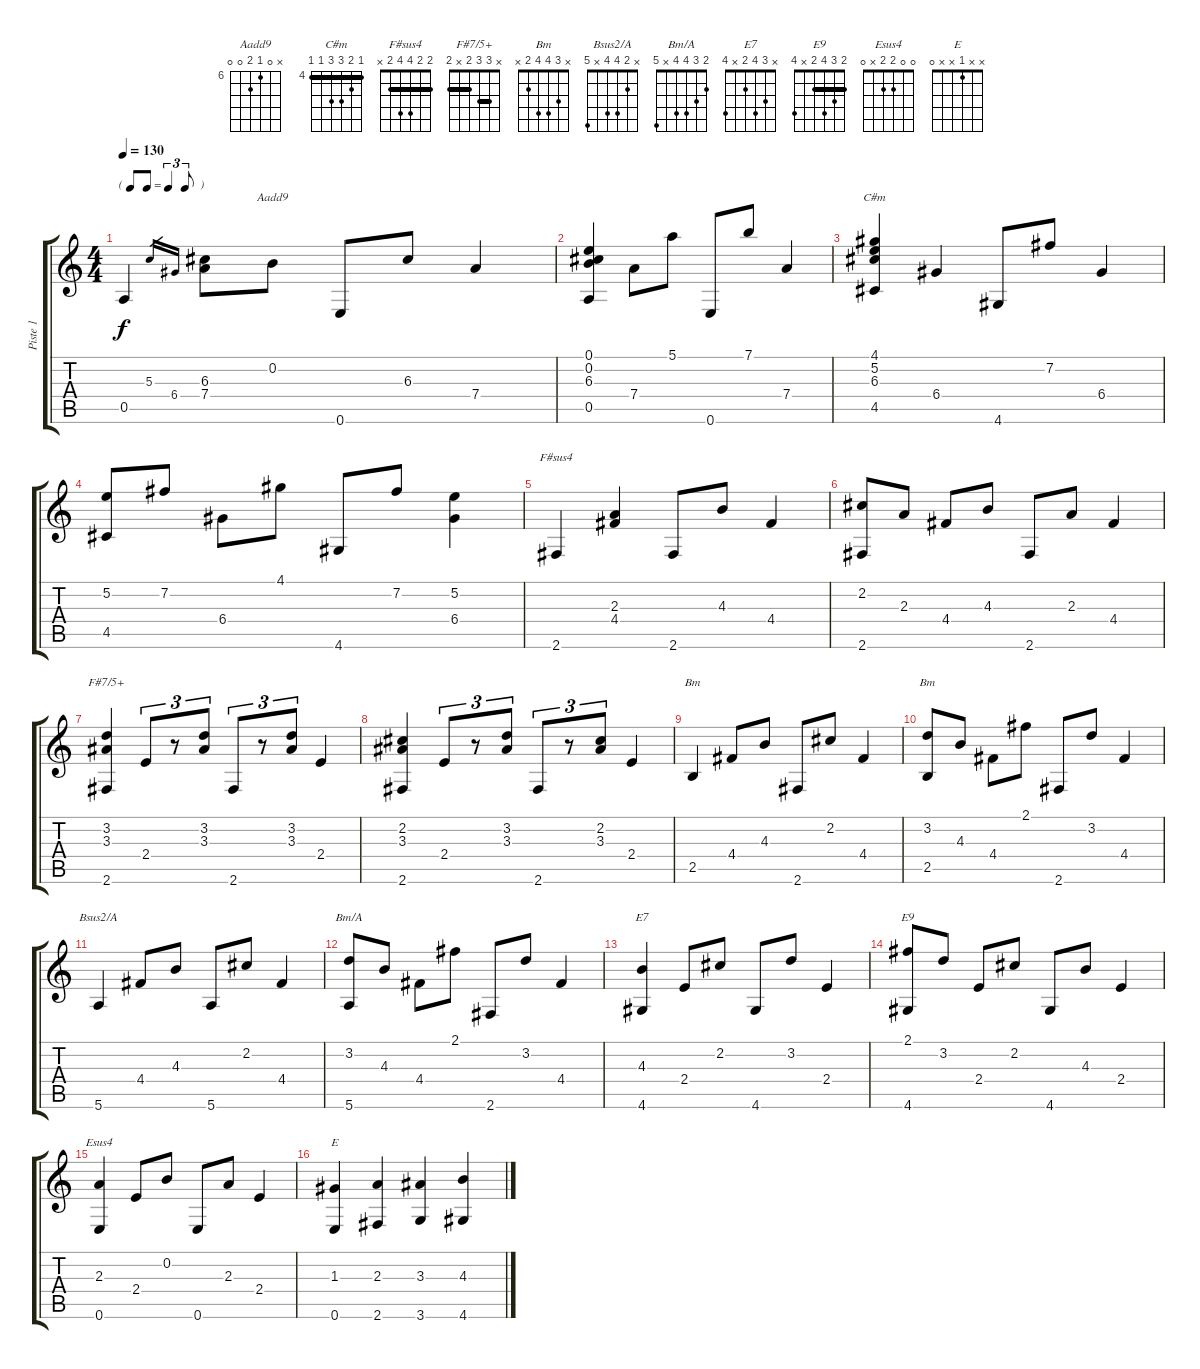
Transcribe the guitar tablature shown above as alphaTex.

\track ("Piste 1" "Piste 1") {instrument acousticguitarnylon}
\staff {score tabs}
\tuning (E4 B3 G3 D3 A2 E2) {hide}
\chord ("Aadd9" x 0 6 7 0 0) {firstfret 6}
\chord ("C#m" 4 5 6 6 4 4) {firstfret 4 barre 4}
\chord ("F#sus4" 2 2 4 4 2 x) {barre 2}
\chord ("F#7/5+" x 3 3 2 x 2) {barre (2 3)}
\chord ("Bm" x 3 4 4 2 2) {barre 2}
\chord ("Bm" x 3 4 4 2 x)
\chord ("Bsus2/A" x 2 4 4 x 5)
\chord ("Bm/A" 2 3 4 4 x 5)
\chord ("E7" x 3 4 2 x 4)
\chord ("E9" 2 3 4 2 x 4) {barre 2}
\chord ("Esus4" 0 0 2 2 x 0)
\chord ("E" x x 1 x x 0)
\ts (4 4)
\tf triplet8th
\tempo 130
\clef g2
\ks c
0.5.4{dy f instrument acousticguitarnylon} 5.3.16{gr} 6.4.16{gr} (6.3 7.4).8 0.2.8{ch "Aadd9"} 0.6.8 6.3.8 7.4.4 |
(0.1 0.2 6.3 0.5).4 7.4.8 5.1.8 0.6.8 7.1.8 7.4.4 |
(4.1 5.2 6.3 4.5).4{ch "C#m"} 6.4.4 4.6.8 7.2.8 6.4.4 |
(5.2 4.5).8 7.2.8 6.4.8 4.1.8 4.6.8 7.2.8 (5.2 6.4).4 |
2.6.4{ch "F#sus4"} (2.3 4.4).4 2.6.8 4.3.8 4.4.4 |
(2.2 2.6).8 2.3.8 4.4.8 4.3.8 2.6.8 2.3.8 4.4.4 |
(3.2 3.3 2.6).4{ch "F#7/5+"} 2.4.8{tu (3 2)} r.8{tu (3 2)} (3.2 3.3).8{tu (3 2)} 2.6.8{tu (3 2)} r.8{tu (3 2)} (3.2 3.3).8{tu (3 2)} 2.4.4 |
(2.2 3.3 2.6).4 2.4.8{tu (3 2)} r.8{tu (3 2)} (3.2 3.3).8{tu (3 2)} 2.6.8{tu (3 2)} r.8{tu (3 2)} (2.2 3.3).8{tu (3 2)} 2.4.4 |
2.5.4{ch "Bm"} 4.4.8 4.3.8 2.6.8 2.2.8 4.4.4 |
(3.2 2.5).8{ch "Bm"} 4.3.8 4.4.8 2.1.8 2.6.8 3.2.8 4.4.4 |
5.6.4{ch "Bsus2/A"} 4.4.8 4.3.8 5.6.8 2.2.8 4.4.4 |
(3.2 5.6).8{ch "Bm/A"} 4.3.8 4.4.8 2.1.8 2.6.8 3.2.8 4.4.4 |
(4.3 4.6).4{ch "E7"} 2.4.8 2.2.8 4.6.8 3.2.8 2.4.4 |
(2.1 4.6).8{ch "E9"} 3.2.8 2.4.8 2.2.8 4.6.8 4.3.8 2.4.4 |
(2.3 0.6).4{ch "Esus4"} 2.4.8 0.2.8 0.6.8 2.3.8 2.4.4 |
(1.3 0.6).4{ch "E"} (2.3 2.6).4 (3.3 3.6).4 (4.3 4.6).4
